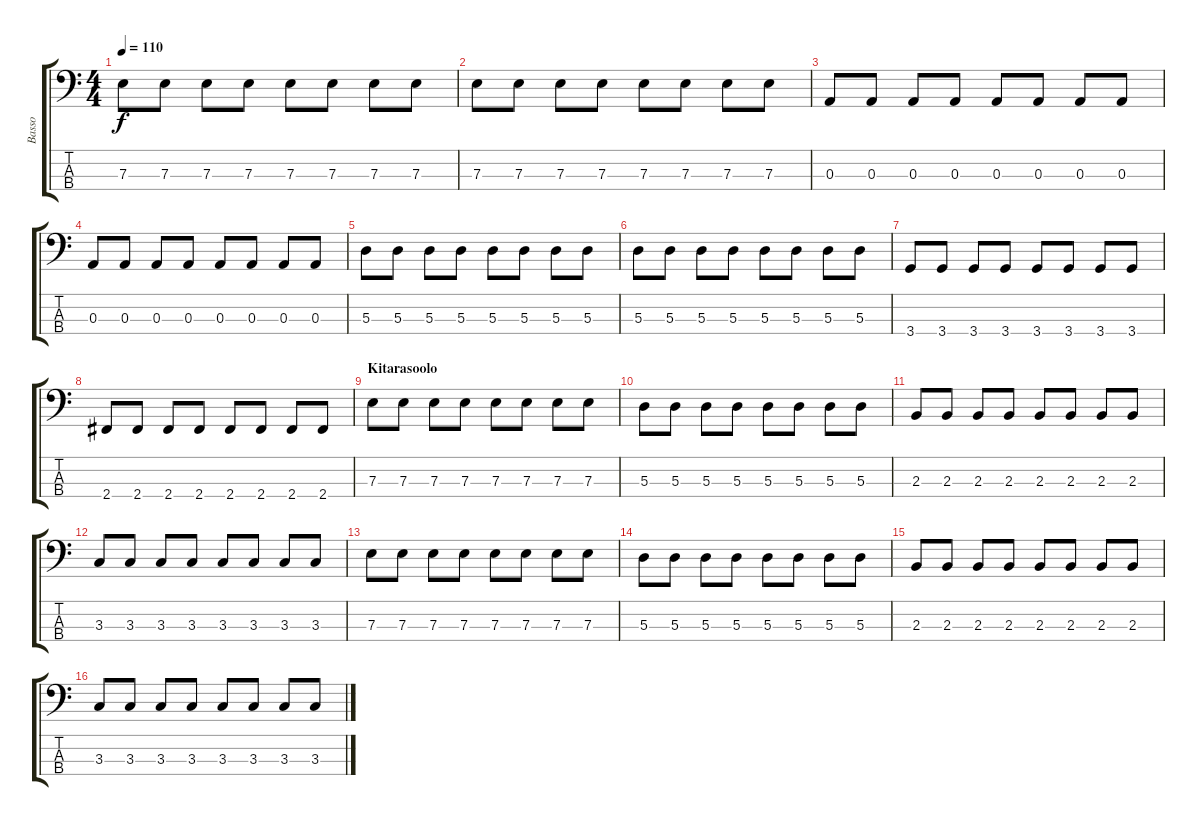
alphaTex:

\track ("Basso" "Basso") {instrument electricbassfinger}
\staff {score tabs}
\tuning (Gb2 Db2 A1 E1) {hide}
\ts (4 4)
\tempo 110
\clef f4
\ks c
7.3.8{dy f} 7.3.8 7.3.8 7.3.8 7.3.8 7.3.8 7.3.8 7.3.8 |
7.3.8 7.3.8 7.3.8 7.3.8 7.3.8 7.3.8 7.3.8 7.3.8 |
0.3.8 0.3.8 0.3.8 0.3.8 0.3.8 0.3.8 0.3.8 0.3.8 |
0.3.8 0.3.8 0.3.8 0.3.8 0.3.8 0.3.8 0.3.8 0.3.8 |
5.3.8 5.3.8 5.3.8 5.3.8 5.3.8 5.3.8 5.3.8 5.3.8 |
5.3.8 5.3.8 5.3.8 5.3.8 5.3.8 5.3.8 5.3.8 5.3.8 |
3.4.8 3.4.8 3.4.8 3.4.8 3.4.8 3.4.8 3.4.8 3.4.8 |
2.4.8 2.4.8 2.4.8 2.4.8 2.4.8 2.4.8 2.4.8 2.4.8 |
\section ("" "Kitarasoolo")
7.3.8 7.3.8 7.3.8 7.3.8 7.3.8 7.3.8 7.3.8 7.3.8 |
5.3.8 5.3.8 5.3.8 5.3.8 5.3.8 5.3.8 5.3.8 5.3.8 |
2.3.8 2.3.8 2.3.8 2.3.8 2.3.8 2.3.8 2.3.8 2.3.8 |
3.3.8 3.3.8 3.3.8 3.3.8 3.3.8 3.3.8 3.3.8 3.3.8 |
7.3.8 7.3.8 7.3.8 7.3.8 7.3.8 7.3.8 7.3.8 7.3.8 |
5.3.8 5.3.8 5.3.8 5.3.8 5.3.8 5.3.8 5.3.8 5.3.8 |
2.3.8 2.3.8 2.3.8 2.3.8 2.3.8 2.3.8 2.3.8 2.3.8 |
3.3.8 3.3.8 3.3.8 3.3.8 3.3.8 3.3.8 3.3.8 3.3.8
